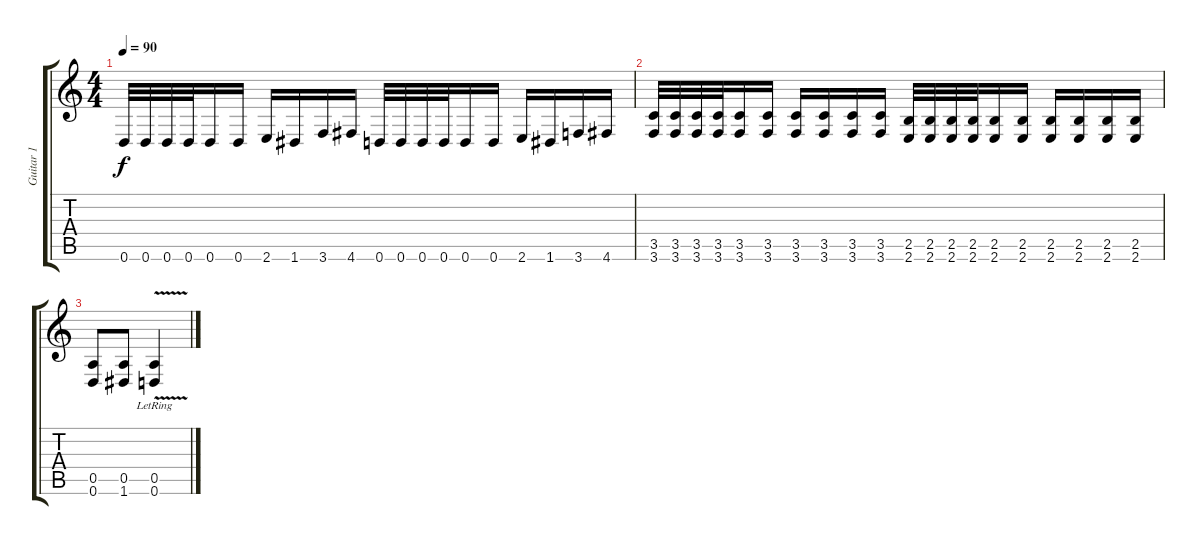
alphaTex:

\track ("Guitar 1" "Guitar 1") {instrument distortionguitar}
\staff {score tabs}
\tuning (E4 B3 G3 D3 A2 D2) {hide}
\ts (4 4)
\tempo 90
\clef g2
\ks c
0.6.32{dy f} 0.6.32 0.6.32 0.6.32 0.6.16 0.6.16 2.6.16 1.6.16 3.6.16 4.6.16 0.6.32 0.6.32 0.6.32 0.6.32 0.6.16 0.6.16 2.6.16 1.6.16 3.6.16 4.6.16 |
(3.5 3.6).32 (3.5 3.6).32 (3.5 3.6).32 (3.5 3.6).32 (3.5 3.6).16 (3.5 3.6).16 (3.5 3.6).16 (3.5 3.6).16 (3.5 3.6).16 (3.5 3.6).16 (2.5 2.6).32 (2.5 2.6).32 (2.5 2.6).32 (2.5 2.6).32 (2.5 2.6).16 (2.5 2.6).16 (2.5 2.6).16 (2.5 2.6).16 (2.5 2.6).16 (2.5 2.6).16 |
(0.5 0.6).8 (0.5 1.6).8 (0.5{lr} 0.6{v lr}).4
